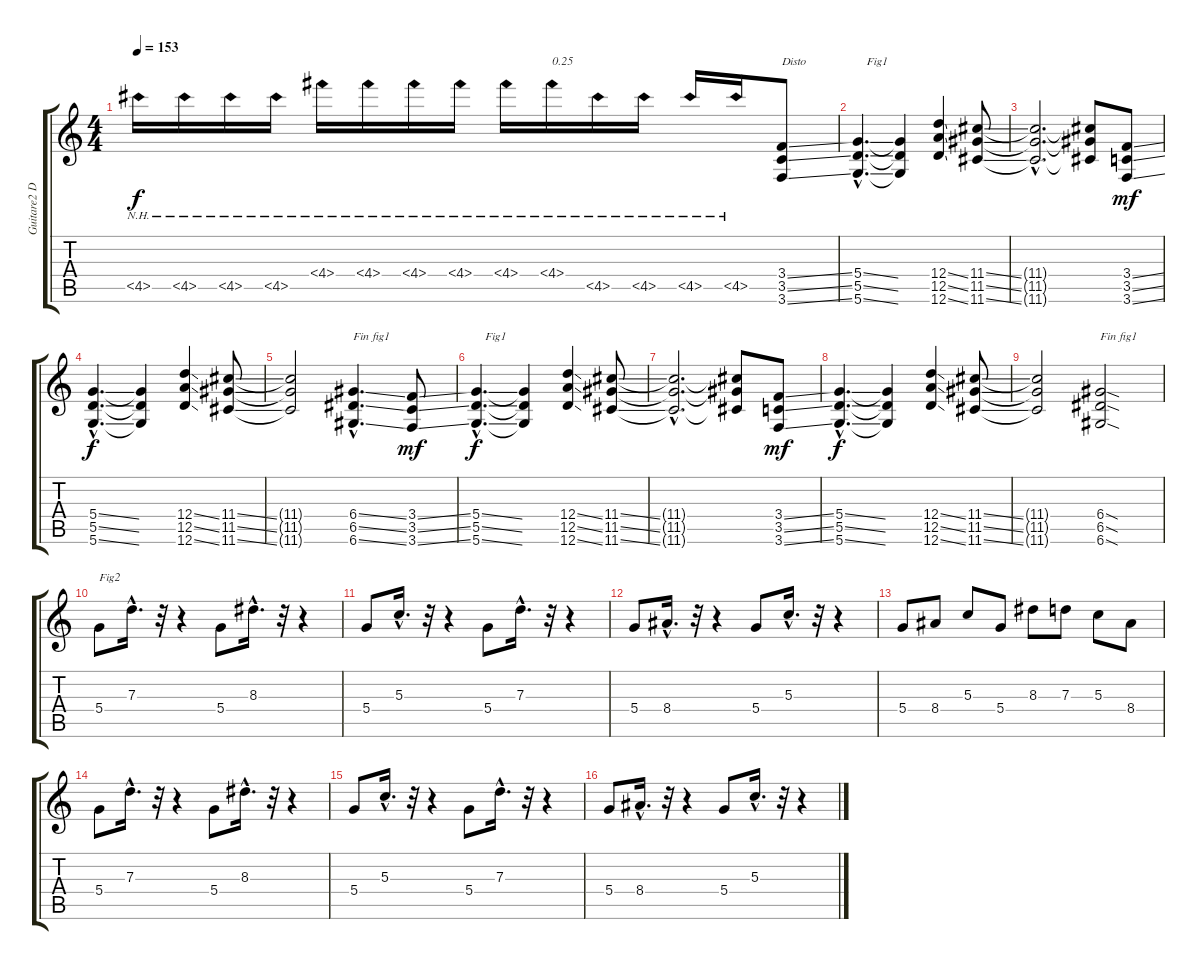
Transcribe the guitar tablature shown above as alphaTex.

\track ("Guitare2 Dr-D" "Guitare2 D") {instrument distortionguitar}
\staff {score tabs}
\tuning (E4 B3 G3 D3 A2 D2) {hide}
\ts (4 4)
\tempo 153
\clef g2
\ks c
4.5{nh}.16{dy f} 4.5{nh}.16 4.5{nh}.16 4.5{nh}.16 4.4{nh}.16 4.4{nh}.16 4.4{nh}.16 4.4{nh}.16 4.4{nh}.16 4.4{nh}.16{txt "0.25"} 4.5{nh}.16 4.5{nh}.16 4.5{nh}.16 4.5{nh}.16 (3.4{ss} 3.5{ss} 3.6{ss}).8{txt "Disto"} |
(5.4{ss hac} 5.5{ss hac} 5.6{ss hac}).4{d txt "   Fig1"} (5.4{t} 5.5{t} 5.6{t}).4 (12.4{ss} 12.5{ss} 12.6{ss}).4 (11.4{ss} 11.5{ss} 11.6{ss}).8 |
(11.4{hac t} 11.5{hac t} 11.6{hac t}).2{d} (11.4{t} 11.5{t} 11.6{t}).8 (3.4{ss} 3.5{ss} 3.6{ss}).8{dy mf} |
(5.4{ss hac} 5.5{ss hac} 5.6{ss hac}).4{d dy f} (5.4{t} 5.5{t} 5.6{t}).4 (12.4{ss} 12.5{ss} 12.6{ss}).4 (11.4{ss} 11.5{ss} 11.6{ss}).8 |
(11.4{t} 11.5{t} 11.6{t}).2 (6.4{ss hac} 6.5{ss hac} 6.6{ss hac}).4{d txt "Fin fig1"} (3.4{ss} 3.5{ss} 3.6{ss}).8{dy mf} |
(5.4{ss hac} 5.5{ss hac} 5.6{ss hac}).4{d txt "   Fig1" dy f} (5.4{t} 5.5{t} 5.6{t}).4 (12.4{ss} 12.5{ss} 12.6{ss}).4 (11.4{ss} 11.5{ss} 11.6{ss}).8 |
(11.4{hac t} 11.5{hac t} 11.6{hac t}).2{d} (11.4{t} 11.5{t} 11.6{t}).8 (3.4{ss} 3.5{ss} 3.6{ss}).8{dy mf} |
(5.4{ss hac} 5.5{ss hac} 5.6{ss hac}).4{d dy f} (5.4{t} 5.5{t} 5.6{t}).4 (12.4{ss} 12.5{ss} 12.6{ss}).4 (11.4{ss} 11.5{ss} 11.6{ss}).8 |
(11.4{t} 11.5{t} 11.6{t}).2 (6.4{sod} 6.5{sod} 6.6{sod}).2{txt "Fin fig1"} |
5.4.8{txt "Fig2"} 7.3{hac}.16{d} r.32 r.4 5.4.8 8.3{hac}.16{d} r.32 r.4 |
5.4.8 5.3{hac}.16{d} r.32 r.4 5.4.8 7.3{hac}.16{d} r.32 r.4 |
5.4.8 8.4{hac}.16{d} r.32 r.4 5.4.8 5.3{hac}.16{d} r.32 r.4 |
5.4.8 8.4.8 5.3.8 5.4.8 8.3.8 7.3.8 5.3.8 8.4.8 |
5.4.8 7.3{hac}.16{d} r.32 r.4 5.4.8 8.3{hac}.16{d} r.32 r.4 |
5.4.8 5.3{hac}.16{d} r.32 r.4 5.4.8 7.3{hac}.16{d} r.32 r.4 |
5.4.8 8.4{hac}.16{d} r.32 r.4 5.4.8 5.3{hac}.16{d} r.32 r.4
